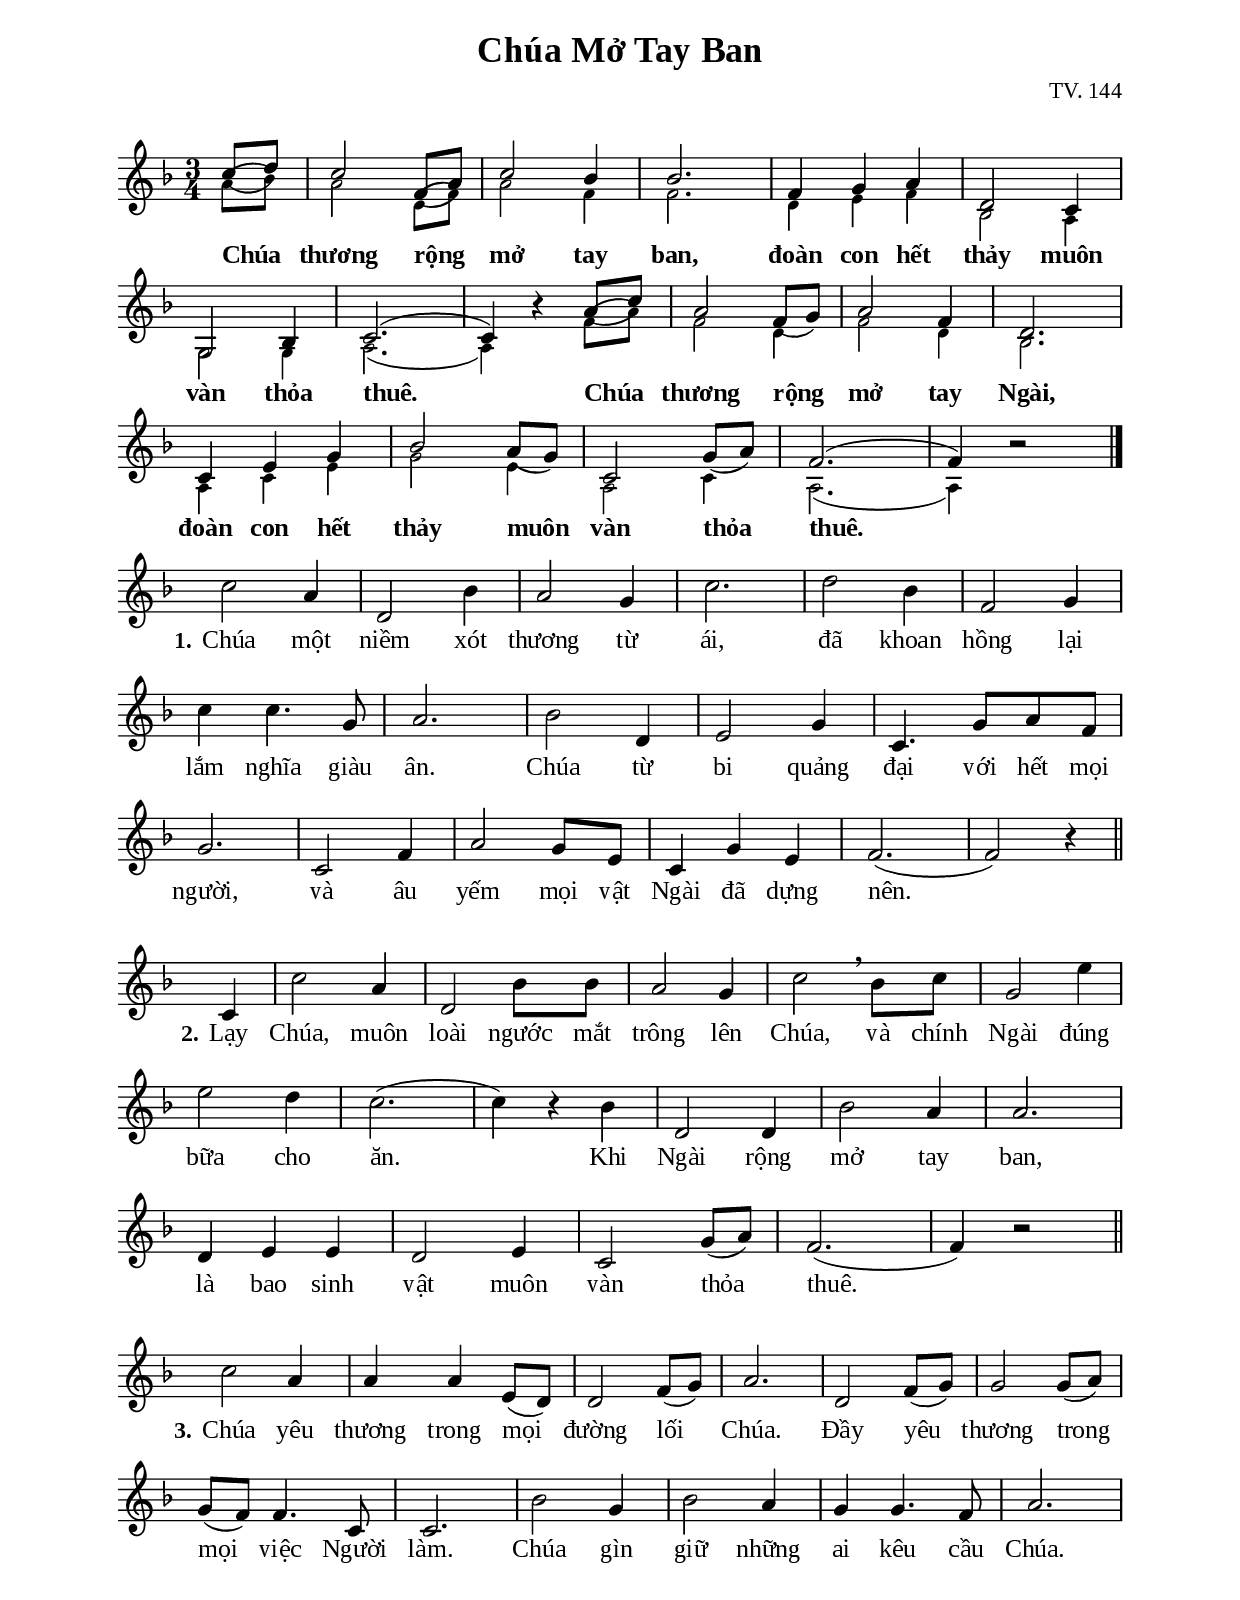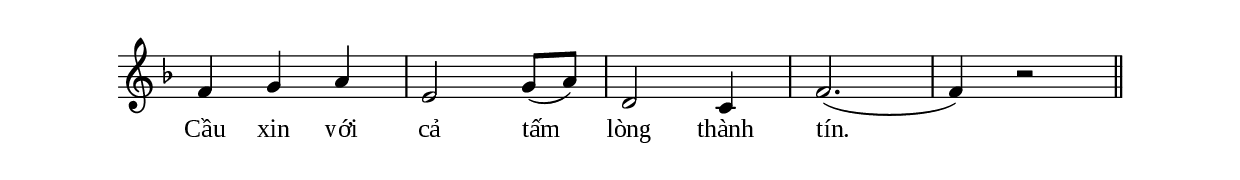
% Cài đặt chung
\version "2.20.0"
\include "english.ly"

\header {
  title = "Chúa Mở Tay Ban"
  composer = "TV. 144"
  arranger = " "
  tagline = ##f
}

global = {
  \key f \major
  \time 3/4
}

\paper {
  #(set-paper-size "a4")
  top-margin = 20\mm
  bottom-margin = 15\mm
  left-margin = 20\mm
  right-margin = 20\mm
  indent = #0
  #(define fonts
	 (make-pango-font-tree "Liberation Serif"
	 		       "Liberation Serif"
			       "Liberation Serif"
			       (/ 20 20)))
  print-page-number = #f
}

% Nhạc điệp khúc
nhacDiepKhucSop = \relative c'' {
  \override Lyrics.LyricSpace.minimum-distance = #1.7
  \override Score.BarNumber.break-visibility = ##(#f #f #f)
  \partial 4 c8 _(d) |
  c2 f,8 _(a) |
  c2 bf4 |
  bf2. |
  f4 g a |
  d,2 c4 |
  g2 bf4 |
  c2. ( |
  c4) r a'8 _(c) |
  a2 f8 _(g) |
  a2 f4 |
  d2. |
  c4 e g |
  bf2 a8 _(g) |
  c,2 g'8 _(a) |
  f2. ( |
  f4) r2 \bar "|."
}

nhacDiepKhucBass = \relative c'' {
  \override Lyrics.LyricSpace.minimum-distance = #1.7
  \override Score.BarNumber.break-visibility = ##(#f #f #f)
  \override NoteHead.font-size = #-2
  \partial 4 a8 ^(bf) |
  a2 d,8 ^(f) |
  a2 f4 |
  f2. |
  d4 e f |
  bf,2 a4 |
  g2 g4 |
  a2. ( |
  a4) r f'8 ^(a) |
  f2 d4 |
  f2 d4 |
  bf2. |
  a4 c e |
  g2 e4 |
  a,2 c4 |
  a2. ( |
  a4) r2
}

% Nhạc phiên khúc
nhacPhienKhucMot = \relative c'' {
  \override Lyrics.LyricSpace.minimum-distance = #2.0
  \override Score.BarNumber.break-visibility = ##(#f #f #f)
  c2 a4 |
  d,2 bf'4 |
  a2 g4 |
  c2. |
  d2 bf4 |
  f2 g4 |
  c4 c4. g8 |
  a2. |
  bf2 d,4 |
  e2 g4 |
  c,4. g'8 a f |
  g2. |
  c,2 f4 |
  a2 g8 e |
  c4 g' e |
  f2. ( |
  f2) r4 \bar "||"
}

nhacPhienKhucHai = \relative c' {
  \override Lyrics.LyricSpace.minimum-distance = #2.0
  \override Score.BarNumber.break-visibility = ##(#f #f #f)
  \partial 4 c4 |
  c'2 a4 |
  d,2 bf'8 bf |
  a2 g4 |
  c2 \breathe bf8 c |
  g2 e'4 |
  e2 d4 |
  c2. ( |
  c4) r bf |
  d,2 d4 |
  bf'2 a4 |
  a2. |
  d,4 e e |
  d2 e4 |
  c2 g'8 (a) |
  f2. ( |
  f4) r2 \bar "||"
}

nhacPhienKhucBa = \relative c'' {
  \override Lyrics.LyricSpace.minimum-distance = #2.0
  \override Score.BarNumber.break-visibility = ##(#f #f #f)
  c2 a4 |
  a a e8 (d) |
  d2 f8 (g) |
  a2. |
  d,2 f8 (g) |
  g2 g8 (a) |
  g (f) f4. c8 |
  c2. |
  bf'2 g4 |
  bf2 a4 |
  g g4. f8 |
  a2. |
  f4 g a |
  e2 g8 (a) |
  d,2 c4 |
  f2. ( |
  f4) r2 \bar "||"
}

% Lời điệp khúc
loiDiepKhuc = \lyricmode {
  \override Lyrics.LyricText.font-series = #'bold
  Chúa thương rộng mở tay ban,
  đoàn con hết thảy muôn vàn thỏa thuê.
  Chúa thương rộng mở tay Ngài,
  đoàn con hết thảy muôn vàn thỏa thuê.
}

% Lời phiên khúc
loiPhienKhucMot = \lyricmode {
  \set stanza = #"1."
  Chúa một niềm xót thương từ ái,
  đã khoan hồng lại lắm nghĩa giàu ân.
  Chúa từ bi quảng đại với hết mọi người,
  và âu yếm mọi vật Ngài đã dựng nên.
}

loiPhienKhucHai = \lyricmode {
  \set stanza = #"2."
  Lạy Chúa, muôn loài ngước mắt trông lên Chúa,
  và chính Ngài đúng bữa cho ăn.
  Khi Ngài rộng mở tay ban,
  là bao sinh vật muôn vàn thỏa thuê.
}

loiPhienKhucBa = \lyricmode {
  \set stanza = #"3."
  Chúa yêu thương trong mọi đường lối Chúa.
  Đầy yêu thương trong mọi việc Người làm.
  Chúa gìn giữ những ai kêu cầu Chúa.
  Cầu xin với cả tấm lòng thành tín.
}


% Dàn trang
\score {
  \new ChoirStaff <<
    \new Staff = chorus \with {
        \consists "Merge_rests_engraver"
      }
      <<
      \new Voice = "sopranos" {
        \voiceOne \global \stemUp \nhacDiepKhucSop
      }
      \new Voice = "basses" {
        \voiceTwo \global \stemDown \nhacDiepKhucBass
      }
    >>
    \new Lyrics = basses
    \context Lyrics = basses \lyricsto sopranos \loiDiepKhuc
  >>
}

\score {
  \new ChoirStaff <<
    \new Staff = verses <<
      \override Staff.TimeSignature.transparent = ##t
      \new Voice = "verse" {
        \global \stemNeutral \nhacPhienKhucMot
      }
    >>
    \new Lyrics \lyricsto verse \loiPhienKhucMot
  >>
}

\score {
  \new ChoirStaff <<
    \new Staff = verses <<
      \override Staff.TimeSignature.transparent = ##t
      \new Voice = "verse" {
        \global \stemNeutral \nhacPhienKhucHai
      }
    >>
    \new Lyrics \lyricsto verse \loiPhienKhucHai
  >>
}

\score {
  \new ChoirStaff <<
    \new Staff = verses <<
      \override Staff.TimeSignature.transparent = ##t
      \new Voice = "verse" {
        \global \stemNeutral \nhacPhienKhucBa
      }
    >>
    \new Lyrics \lyricsto verse \loiPhienKhucBa
  >>
}
